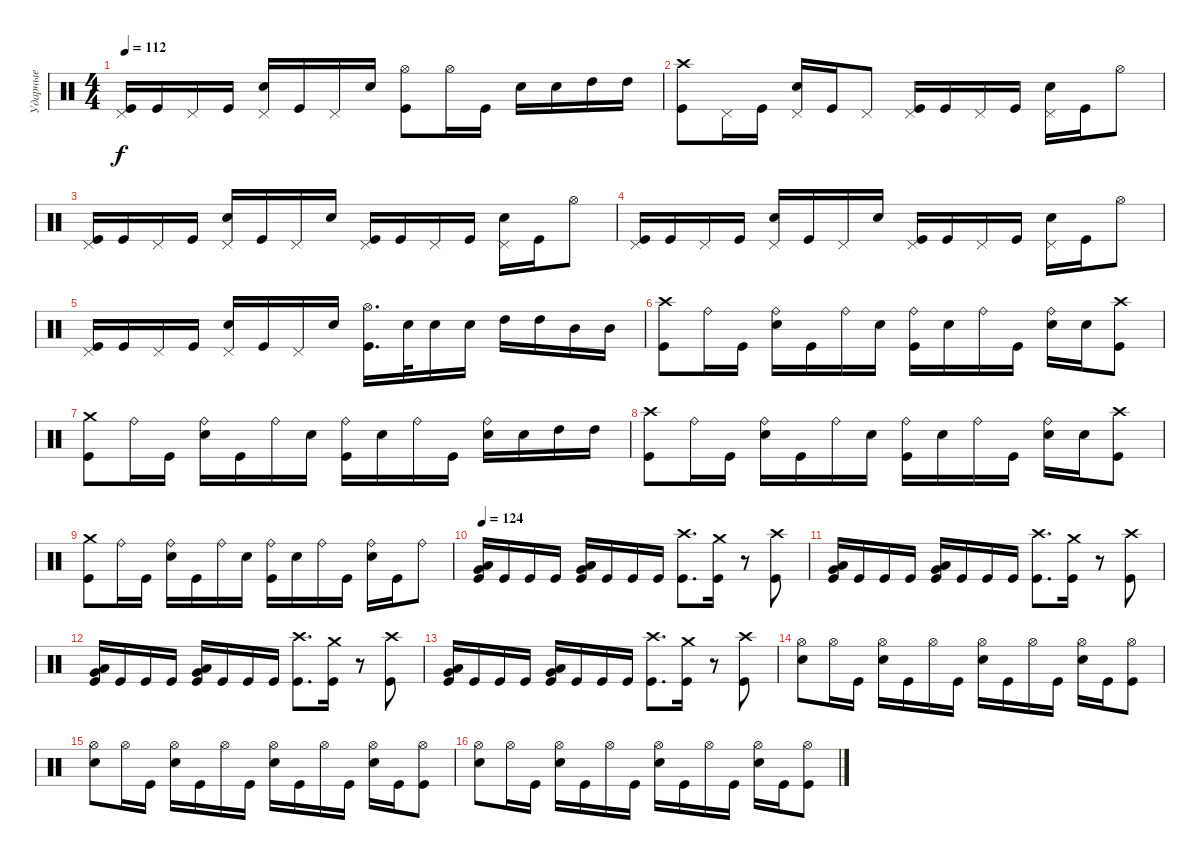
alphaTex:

\track ("Ударные" "Ударные") {instrument percussion}
\staff {score}
\articulation defaults
\ts (4 4)
\tempo 112
\clef neutral
\ks c
("Pedal Hi-Hat (hit)" "Kick (hit)").16{dy f} "Kick (hit)".16 "Pedal Hi-Hat (hit)".16 "Kick (hit)".16 ("Pedal Hi-Hat (hit)" "Snare (hit) 2").16 "Kick (hit)".16 "Pedal Hi-Hat (hit)".16 "Snare (hit) 2".16 ("Hi-Hat (open)" "Kick (hit)").8 "Hi-Hat (open)".16 "Kick (hit)".16 "Snare (hit) 2".16 "Snare (hit) 2".16 "High Tom (hit)".16 "High Tom (hit)".16 |
("Crash high (hit)" "Kick (hit)").8 "Pedal Hi-Hat (hit)".16 "Kick (hit)".16 ("Pedal Hi-Hat (hit)" "Snare (hit) 2").16 "Kick (hit)".16 "Pedal Hi-Hat (hit)".8 ("Pedal Hi-Hat (hit)" "Kick (hit)").16 "Kick (hit)".16 "Pedal Hi-Hat (hit)".16 "Kick (hit)".16 ("Pedal Hi-Hat (hit)" "Snare (hit) 2").16 "Kick (hit)".16 "Hi-Hat (open)".8 |
("Pedal Hi-Hat (hit)" "Kick (hit)").16 "Kick (hit)".16 "Pedal Hi-Hat (hit)".16 "Kick (hit)".16 ("Pedal Hi-Hat (hit)" "Snare (hit) 2").16 "Kick (hit)".16 "Pedal Hi-Hat (hit)".16 "Snare (hit) 2".16 ("Pedal Hi-Hat (hit)" "Kick (hit)").16 "Kick (hit)".16 "Pedal Hi-Hat (hit)".16 "Kick (hit)".16 ("Pedal Hi-Hat (hit)" "Snare (hit) 2").16 "Kick (hit)".16 "Hi-Hat (open)".8 |
("Pedal Hi-Hat (hit)" "Kick (hit)").16 "Kick (hit)".16 "Pedal Hi-Hat (hit)".16 "Kick (hit)".16 ("Pedal Hi-Hat (hit)" "Snare (hit) 2").16 "Kick (hit)".16 "Pedal Hi-Hat (hit)".16 "Snare (hit) 2".16 ("Pedal Hi-Hat (hit)" "Kick (hit)").16 "Kick (hit)".16 "Pedal Hi-Hat (hit)".16 "Kick (hit)".16 ("Pedal Hi-Hat (hit)" "Snare (hit) 2").16 "Kick (hit)".16 "Hi-Hat (open)".8 |
("Pedal Hi-Hat (hit)" "Kick (hit)").16 "Kick (hit)".16 "Pedal Hi-Hat (hit)".16 "Kick (hit)".16 ("Pedal Hi-Hat (hit)" "Snare (hit) 2").16 "Kick (hit)".16 "Pedal Hi-Hat (hit)".16 "Snare (hit) 2".16 ("Hi-Hat (open)" "Kick (hit)").16{d} "Snare (hit) 2".32 "Snare (hit) 2".16 "Snare (hit) 2".16 "High Tom (hit)".16 "High Tom (hit)".16 "Mid Tom (hit)".16 "Mid Tom (hit)".16 |
("Crash high (hit)" "Kick (hit)").8 "Ride (bell)".16 "Kick (hit)".16 ("Ride (bell)" "Snare (hit) 2").16 "Kick (hit)".16 "Ride (bell)".16 "Snare (hit) 2".16 ("Ride (bell)" "Kick (hit)").16 "Snare (hit) 2".16 "Ride (bell)".16 "Kick (hit)".16 ("Ride (bell)" "Snare (hit) 2").16 "Snare (hit) 2".16 ("Crash high (hit)" "Kick (hit)").8 |
("Crash medium (hit)" "Kick (hit)").8 "Ride (bell)".16 "Kick (hit)".16 ("Ride (bell)" "Snare (hit) 2").16 "Kick (hit)".16 "Ride (bell)".16 "Snare (hit) 2".16 ("Ride (bell)" "Kick (hit)").16 "Snare (hit) 2".16 "Ride (bell)".16 "Kick (hit)".16 ("Ride (bell)" "Snare (hit) 2").16 "Snare (hit) 2".16 "High Tom (hit)".16 "High Tom (hit)".16 |
("Crash high (hit)" "Kick (hit)").8 "Ride (bell)".16 "Kick (hit)".16 ("Ride (bell)" "Snare (hit) 2").16 "Kick (hit)".16 "Ride (bell)".16 "Snare (hit) 2".16 ("Ride (bell)" "Kick (hit)").16 "Snare (hit) 2".16 "Ride (bell)".16 "Kick (hit)".16 ("Ride (bell)" "Snare (hit) 2").16 "Snare (hit) 2".16 ("Crash high (hit)" "Kick (hit)").8 |
("Crash medium (hit)" "Kick (hit)").8 "Ride (bell)".16 "Kick (hit)".16 ("Ride (bell)" "Snare (hit) 2").16 "Kick (hit)".16 "Ride (bell)".16 "Snare (hit) 2".16 ("Ride (bell)" "Kick (hit)").16 "Snare (hit) 2".16 "Ride (bell)".16 "Kick (hit)".16 ("Ride (bell)" "Snare (hit) 2").16 "Kick (hit)".16 "Ride (bell)".8 |
\tempo 124
("Low Tom (hit)" "Very Low Tom (hit)" "Kick (hit)").16 "Kick (hit)".16 "Kick (hit)".16 "Kick (hit)".16 ("Very Low Tom (hit)" "Low Floor Tom (hit)" "Kick (hit)").16 "Kick (hit)".16 "Kick (hit)".16 "Kick (hit)".16 ("Crash high (hit)" "Kick (hit)").8{d} ("Crash medium (hit)" "Kick (hit)").16 r.8 ("Crash high (hit)" "Kick (hit)").8 |
("Low Tom (hit)" "Very Low Tom (hit)" "Kick (hit)").16 "Kick (hit)".16 "Kick (hit)".16 "Kick (hit)".16 ("Very Low Tom (hit)" "Low Floor Tom (hit)" "Kick (hit)").16 "Kick (hit)".16 "Kick (hit)".16 "Kick (hit)".16 ("Crash high (hit)" "Kick (hit)").8{d} ("Crash medium (hit)" "Kick (hit)").16 r.8 ("Crash high (hit)" "Kick (hit)").8 |
("Low Tom (hit)" "Very Low Tom (hit)" "Kick (hit)").16 "Kick (hit)".16 "Kick (hit)".16 "Kick (hit)".16 ("Very Low Tom (hit)" "Low Floor Tom (hit)" "Kick (hit)").16 "Kick (hit)".16 "Kick (hit)".16 "Kick (hit)".16 ("Crash high (hit)" "Kick (hit)").8{d} ("Crash medium (hit)" "Kick (hit)").16 r.8 ("Crash high (hit)" "Kick (hit)").8 |
("Low Tom (hit)" "Very Low Tom (hit)" "Kick (hit)").16 "Kick (hit)".16 "Kick (hit)".16 "Kick (hit)".16 ("Very Low Tom (hit)" "Low Floor Tom (hit)" "Kick (hit)").16 "Kick (hit)".16 "Kick (hit)".16 "Kick (hit)".16 ("Crash high (hit)" "Kick (hit)").8{d} ("Crash medium (hit)" "Kick (hit)").16 r.8 ("Crash high (hit)" "Kick (hit)").8 |
("Hi-Hat (open)" "Snare (hit) 2").8 "Hi-Hat (open)".16 "Kick (hit)".16 ("Hi-Hat (open)" "Snare (hit) 2").16 "Kick (hit)".16 "Hi-Hat (open)".16 "Kick (hit)".16 ("Hi-Hat (open)" "Snare (hit) 2").16 "Kick (hit)".16 "Hi-Hat (open)".16 "Kick (hit)".16 ("Hi-Hat (open)" "Snare (hit) 2").16 "Kick (hit)".16 ("Hi-Hat (open)" "Kick (hit)").8 |
("Hi-Hat (open)" "Snare (hit) 2").8 "Hi-Hat (open)".16 "Kick (hit)".16 ("Hi-Hat (open)" "Snare (hit) 2").16 "Kick (hit)".16 "Hi-Hat (open)".16 "Kick (hit)".16 ("Hi-Hat (open)" "Snare (hit) 2").16 "Kick (hit)".16 "Hi-Hat (open)".16 "Kick (hit)".16 ("Hi-Hat (open)" "Snare (hit) 2").16 "Kick (hit)".16 ("Hi-Hat (open)" "Kick (hit)").8 |
("Hi-Hat (open)" "Snare (hit) 2").8 "Hi-Hat (open)".16 "Kick (hit)".16 ("Hi-Hat (open)" "Snare (hit) 2").16 "Kick (hit)".16 "Hi-Hat (open)".16 "Kick (hit)".16 ("Hi-Hat (open)" "Snare (hit) 2").16 "Kick (hit)".16 "Hi-Hat (open)".16 "Kick (hit)".16 ("Hi-Hat (open)" "Snare (hit) 2").16 "Kick (hit)".16 ("Hi-Hat (open)" "Kick (hit)").8
